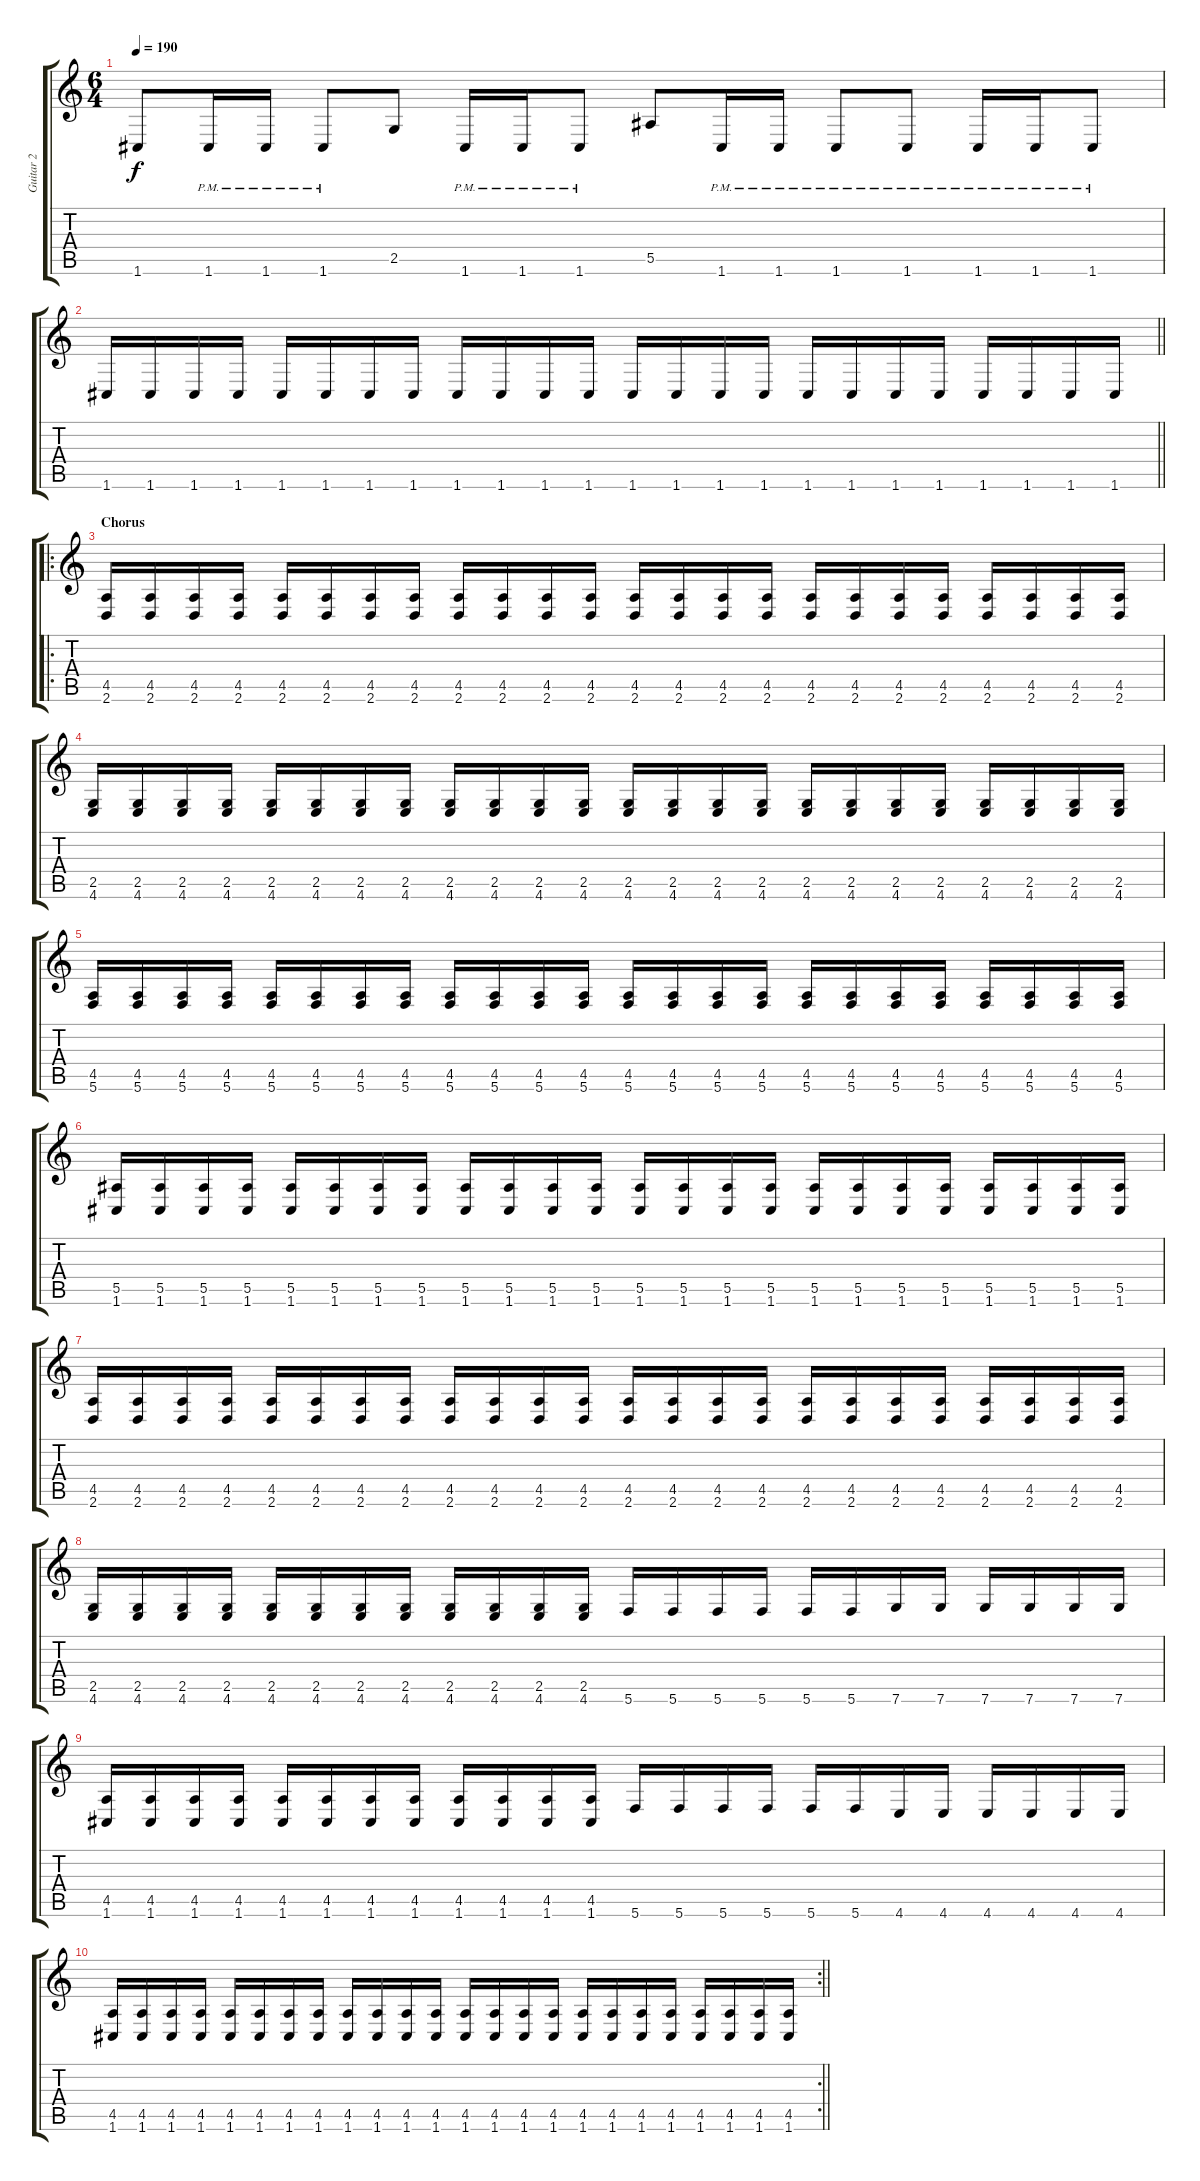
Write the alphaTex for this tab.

\track ("Guitar 2" "Guitar 2") {instrument distortionguitar}
\staff {score tabs}
\tuning (C4 G3 Eb3 Bb2 F2 C2) {hide}
\ts (6 4)
\tempo 190
\clef g2
\ks c
1.6.8{dy f} 1.6{pm}.16 1.6{pm}.16 1.6{pm}.8 2.5.8 1.6{pm}.16 1.6{pm}.16 1.6{pm}.8 5.5.8 1.6{pm}.16 1.6{pm}.16 1.6{pm}.8 1.6{pm}.8 1.6{pm}.16 1.6{pm}.16 1.6{pm}.8 |
\barLineRight lightlight
1.6.16 1.6.16 1.6.16 1.6.16 1.6.16 1.6.16 1.6.16 1.6.16 1.6.16 1.6.16 1.6.16 1.6.16 1.6.16 1.6.16 1.6.16 1.6.16 1.6.16 1.6.16 1.6.16 1.6.16 1.6.16 1.6.16 1.6.16 1.6.16 |
\ro
\section ("" "Chorus ")
(4.5 2.6).16 (4.5 2.6).16 (4.5 2.6).16 (4.5 2.6).16 (4.5 2.6).16 (4.5 2.6).16 (4.5 2.6).16 (4.5 2.6).16 (4.5 2.6).16 (4.5 2.6).16 (4.5 2.6).16 (4.5 2.6).16 (4.5 2.6).16 (4.5 2.6).16 (4.5 2.6).16 (4.5 2.6).16 (4.5 2.6).16 (4.5 2.6).16 (4.5 2.6).16 (4.5 2.6).16 (4.5 2.6).16 (4.5 2.6).16 (4.5 2.6).16 (4.5 2.6).16 |
(2.5 4.6).16 (2.5 4.6).16 (2.5 4.6).16 (2.5 4.6).16 (2.5 4.6).16 (2.5 4.6).16 (2.5 4.6).16 (2.5 4.6).16 (2.5 4.6).16 (2.5 4.6).16 (2.5 4.6).16 (2.5 4.6).16 (2.5 4.6).16 (2.5 4.6).16 (2.5 4.6).16 (2.5 4.6).16 (2.5 4.6).16 (2.5 4.6).16 (2.5 4.6).16 (2.5 4.6).16 (2.5 4.6).16 (2.5 4.6).16 (2.5 4.6).16 (2.5 4.6).16 |
(4.5 5.6).16 (4.5 5.6).16 (4.5 5.6).16 (4.5 5.6).16 (4.5 5.6).16 (4.5 5.6).16 (4.5 5.6).16 (4.5 5.6).16 (4.5 5.6).16 (4.5 5.6).16 (4.5 5.6).16 (4.5 5.6).16 (4.5 5.6).16 (4.5 5.6).16 (4.5 5.6).16 (4.5 5.6).16 (4.5 5.6).16 (4.5 5.6).16 (4.5 5.6).16 (4.5 5.6).16 (4.5 5.6).16 (4.5 5.6).16 (4.5 5.6).16 (4.5 5.6).16 |
(5.5 1.6).16 (5.5 1.6).16 (5.5 1.6).16 (5.5 1.6).16 (5.5 1.6).16 (5.5 1.6).16 (5.5 1.6).16 (5.5 1.6).16 (5.5 1.6).16 (5.5 1.6).16 (5.5 1.6).16 (5.5 1.6).16 (5.5 1.6).16 (5.5 1.6).16 (5.5 1.6).16 (5.5 1.6).16 (5.5 1.6).16 (5.5 1.6).16 (5.5 1.6).16 (5.5 1.6).16 (5.5 1.6).16 (5.5 1.6).16 (5.5 1.6).16 (5.5 1.6).16 |
(4.5 2.6).16 (4.5 2.6).16 (4.5 2.6).16 (4.5 2.6).16 (4.5 2.6).16 (4.5 2.6).16 (4.5 2.6).16 (4.5 2.6).16 (4.5 2.6).16 (4.5 2.6).16 (4.5 2.6).16 (4.5 2.6).16 (4.5 2.6).16 (4.5 2.6).16 (4.5 2.6).16 (4.5 2.6).16 (4.5 2.6).16 (4.5 2.6).16 (4.5 2.6).16 (4.5 2.6).16 (4.5 2.6).16 (4.5 2.6).16 (4.5 2.6).16 (4.5 2.6).16 |
(2.5 4.6).16 (2.5 4.6).16 (2.5 4.6).16 (2.5 4.6).16 (2.5 4.6).16 (2.5 4.6).16 (2.5 4.6).16 (2.5 4.6).16 (2.5 4.6).16 (2.5 4.6).16 (2.5 4.6).16 (2.5 4.6).16 5.6.16 5.6.16 5.6.16 5.6.16 5.6.16 5.6.16 7.6.16 7.6.16 7.6.16 7.6.16 7.6.16 7.6.16 |
(4.5 1.6).16 (4.5 1.6).16 (4.5 1.6).16 (4.5 1.6).16 (4.5 1.6).16 (4.5 1.6).16 (4.5 1.6).16 (4.5 1.6).16 (4.5 1.6).16 (4.5 1.6).16 (4.5 1.6).16 (4.5 1.6).16 5.6.16 5.6.16 5.6.16 5.6.16 5.6.16 5.6.16 4.6.16 4.6.16 4.6.16 4.6.16 4.6.16 4.6.16 |
\rc 2
\barLineRight lightlight
(4.5 1.6).16 (4.5 1.6).16 (4.5 1.6).16 (4.5 1.6).16 (4.5 1.6).16 (4.5 1.6).16 (4.5 1.6).16 (4.5 1.6).16 (4.5 1.6).16 (4.5 1.6).16 (4.5 1.6).16 (4.5 1.6).16 (4.5 1.6).16 (4.5 1.6).16 (4.5 1.6).16 (4.5 1.6).16 (4.5 1.6).16 (4.5 1.6).16 (4.5 1.6).16 (4.5 1.6).16 (4.5 1.6).16 (4.5 1.6).16 (4.5 1.6).16 (4.5 1.6).16
